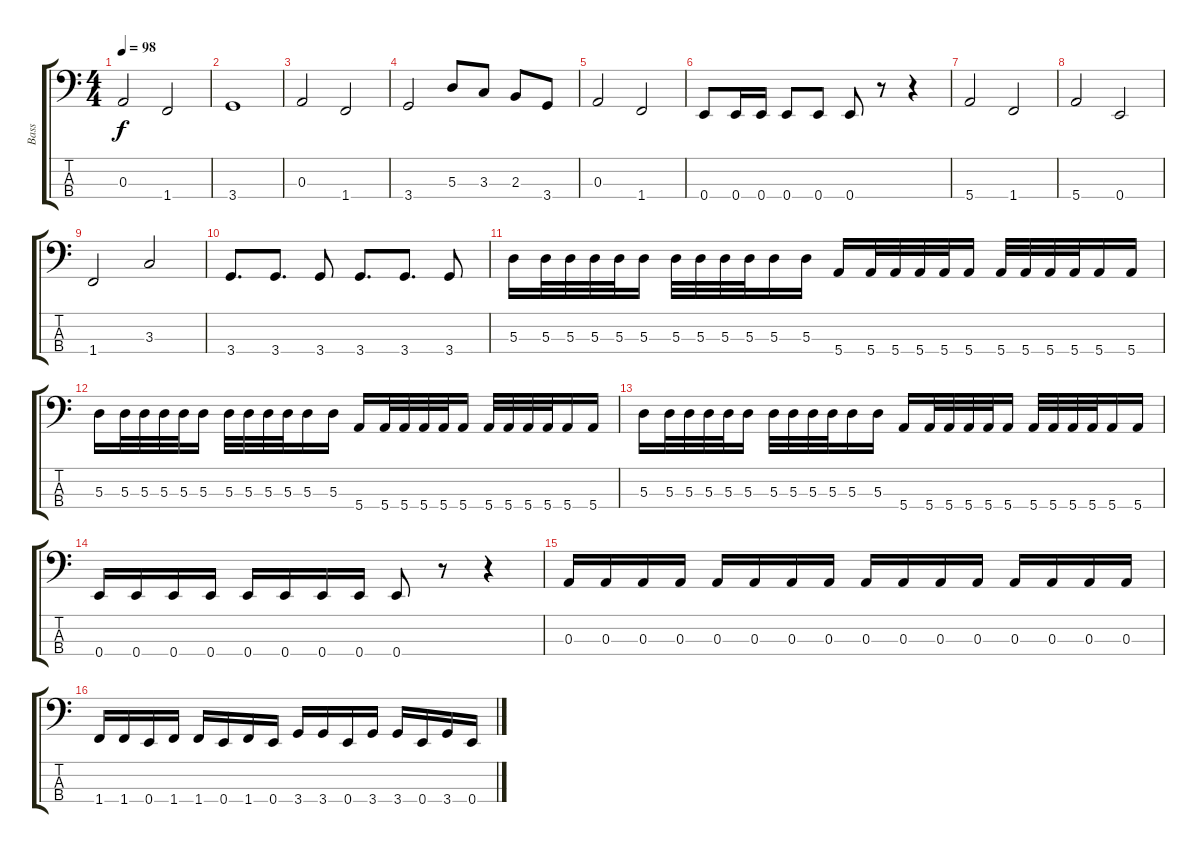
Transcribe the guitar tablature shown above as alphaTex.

\track ("Bass" "Bass") {instrument electricbasspick}
\staff {score tabs}
\tuning (G2 D2 A1 E1) {hide}
\ts (4 4)
\tempo 98
\clef f4
\ks c
0.3.2{dy f} 1.4.2 |
3.4.1 |
0.3.2 1.4.2 |
3.4.2 5.3.8 3.3.8 2.3.8 3.4.8 |
0.3.2 1.4.2 |
0.4.8 0.4.16 0.4.16 0.4.8 0.4.8 0.4.8 r.8 r.4 |
5.4.2 1.4.2 |
5.4.2 0.4.2 |
1.4.2 3.3.2 |
3.4.8{d} 3.4.8{d} 3.4.8 3.4.8{d} 3.4.8{d} 3.4.8 |
5.3.16 5.3.32 5.3.32 5.3.32 5.3.32 5.3.16 5.3.32 5.3.32 5.3.32 5.3.32 5.3.16 5.3.16 5.4.16 5.4.32 5.4.32 5.4.32 5.4.32 5.4.16 5.4.32 5.4.32 5.4.32 5.4.32 5.4.16 5.4.16 |
5.3.16 5.3.32 5.3.32 5.3.32 5.3.32 5.3.16 5.3.32 5.3.32 5.3.32 5.3.32 5.3.16 5.3.16 5.4.16 5.4.32 5.4.32 5.4.32 5.4.32 5.4.16 5.4.32 5.4.32 5.4.32 5.4.32 5.4.16 5.4.16 |
5.3.16 5.3.32 5.3.32 5.3.32 5.3.32 5.3.16 5.3.32 5.3.32 5.3.32 5.3.32 5.3.16 5.3.16 5.4.16 5.4.32 5.4.32 5.4.32 5.4.32 5.4.16 5.4.32 5.4.32 5.4.32 5.4.32 5.4.16 5.4.16 |
0.4.16 0.4.16 0.4.16 0.4.16 0.4.16 0.4.16 0.4.16 0.4.16 0.4.8 r.8 r.4 |
0.3.16 0.3.16 0.3.16 0.3.16 0.3.16 0.3.16 0.3.16 0.3.16 0.3.16 0.3.16 0.3.16 0.3.16 0.3.16 0.3.16 0.3.16 0.3.16 |
1.4.16 1.4.16 0.4.16 1.4.16 1.4.16 0.4.16 1.4.16 0.4.16 3.4.16 3.4.16 0.4.16 3.4.16 3.4.16 0.4.16 3.4.16 0.4.16
